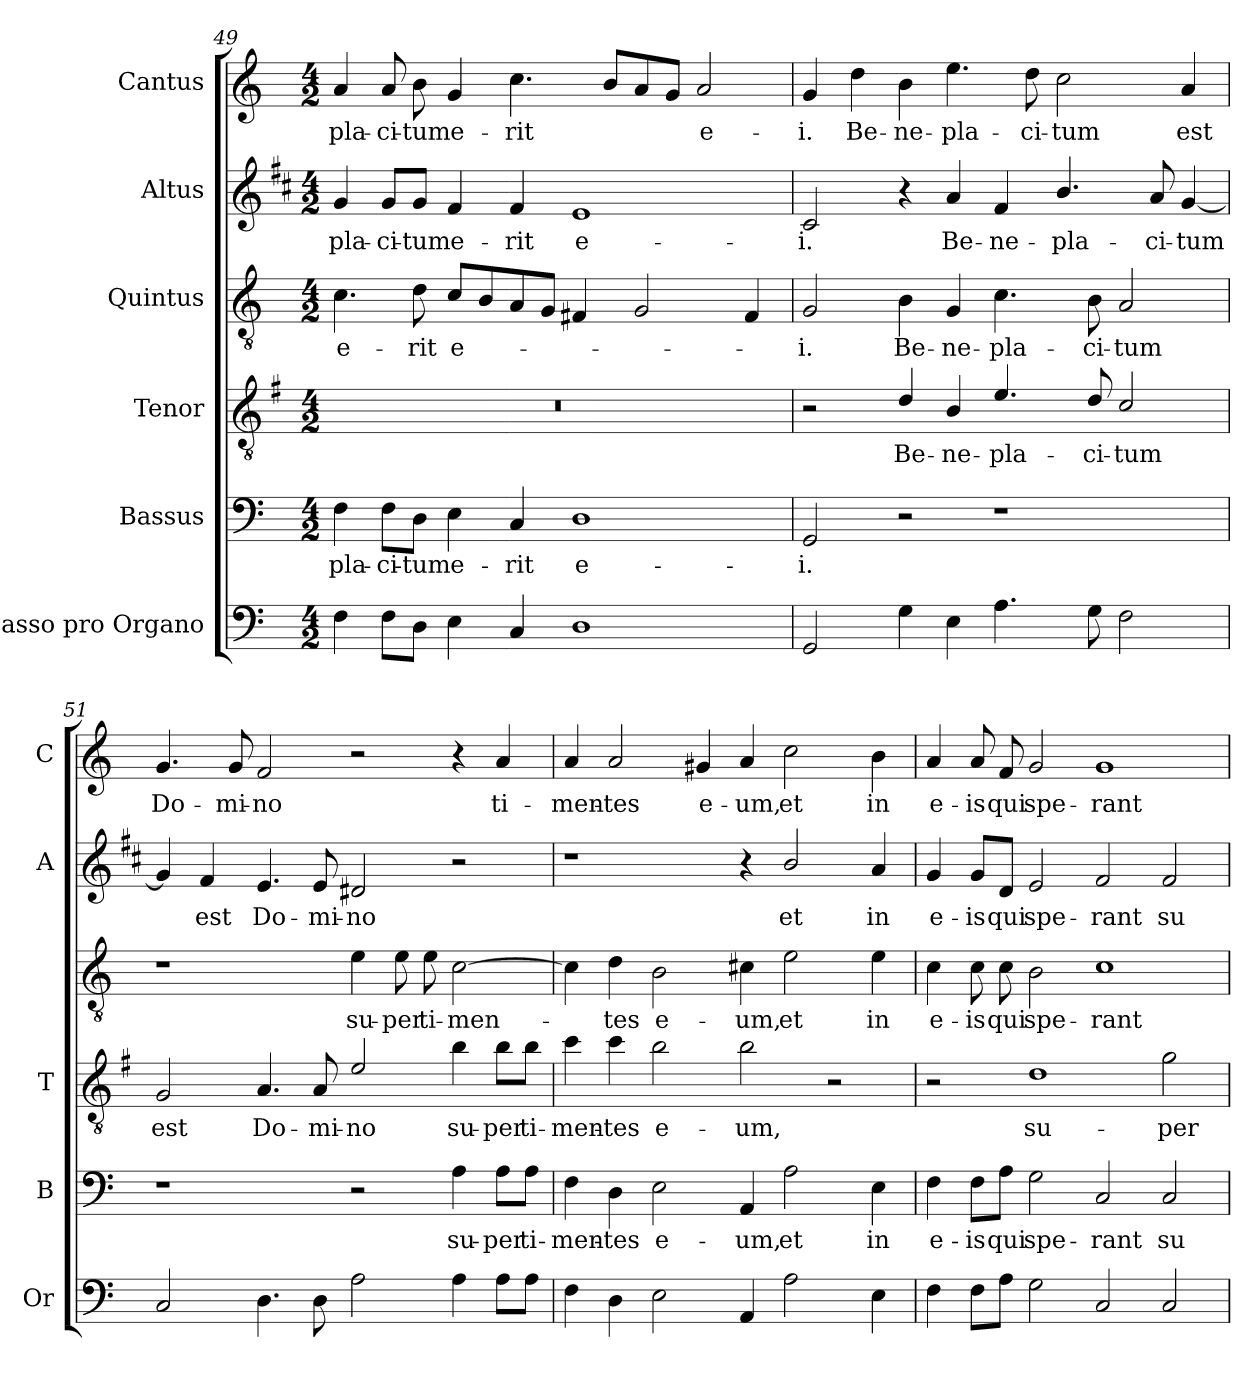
**kern	**kern	**text	**kern	**text	**kern	**text	**kern	**text	**kern	**text
*part6	*part5	*part5	*part4	*part4	*part3	*part3	*part2	*part2	*part1	*part1
*staff6	*staff5	*staff5	*staff4	*staff4	*staff3	*staff3	*staff2	*staff2	*staff1	*staff1
*I"Basso pro Organo	*I"Bassus	*	*I"Tenor	*	*I"Quintus	*	*I"Altus	*	*I"Cantus	*
*I'Or	*I'B	*	*I'T	*	*	*	*I'A	*	*I'C	*
*clefF4	*clefF4	*	*clefGv2	*	*clefGv2	*	*clefG2	*	*clefG2	*
*	*	*	*ITrd4c7	*	*	*	*ITrd1c2	*	*	*
*k[]	*k[]	*	*k[]	*	*k[]	*	*k[]	*	*k[]	*
*C:	*C:	*	*C:	*	*C:	*	*C:	*	*C:	*
*M4/2	*M4/2	*	*M4/2	*	*M4/2	*	*M4/2	*	*M4/2	*
=49	=49	=49	=49	=49	=49	=49	=49	=49	=49	=49
!	!	!LO:LY:b	!	!	!	!LO:LY:b	!	!LO:LY:b	!	!LO:LY:b
4F\	4F\	-pla-	0r	.	4.c\	e-	4f/	-pla-	4a/	-pla-
!	!	!LO:LY:b	!	!	!	!	!	!LO:LY:b	!	!LO:LY:b
8F\L	8F\L	-ci-	.	.	.	.	8f/L	-ci-	8a/	-ci-
!	!	!LO:LY:b	!	!	!	!LO:LY:b	!	!LO:LY:b	!	!LO:LY:b
8D\J	8D\J	-tum	.	.	8d\	-rit	8f/J	-tum	8b\	-tum
!	!	!LO:LY:b	!	!	!	!LO:LY:b	!	!LO:LY:b	!	!LO:LY:b
4E\	4E\	e-	.	.	8c/L	e-	4e/	e-	4g/	e-
.	.	.	.	.	8B/	.	.	.	.	.
!	!	!LO:LY:b	!	!	!	!	!	!LO:LY:b	!	!LO:LY:b
4C/	4C/	-rit	.	.	8A/	.	4e/	-rit	4.cc\	-rit
.	.	.	.	.	8G/J	.	.	.	.	.
!	!	!LO:LY:b	!	!	!	!	!	!LO:LY:b	!	!
1D	1D	e-	.	.	4F#X/	.	1d	e-	.	.
.	.	.	.	.	.	.	.	.	8b/L	.
.	.	.	.	.	2G/	.	.	.	8a/	.
.	.	.	.	.	.	.	.	.	8g/J	.
!	!	!	!	!	!	!	!	!	!	!LO:LY:b
.	.	.	.	.	.	.	.	.	2a/	e-
.	.	.	.	.	4F#/	.	.	.	.	.
!!LO:LB:g=z
=50	=50	=50	=50	=50	=50	=50	=50	=50	=50	=50
!	!	!LO:LY:b	!	!	!	!LO:LY:b	!	!LO:LY:b	!	!LO:LY:b
2GG/	2GG/	-i.	2r	.	2G/	-i.	2B/	-i.	4g/	-i.
!	!	!	!	!	!	!	!	!	!	!LO:LY:b
.	.	.	.	.	.	.	.	.	4dd\	Be-
!	!	!	!	!LO:LY:b	!	!LO:LY:b	!	!	!	!LO:LY:b
4G\	2r	.	4G/	Be-	4B\	Be-	4r	.	4b\	-ne-
!	!	!	!	!LO:LY:b	!	!LO:LY:b	!	!LO:LY:b	!	!LO:LY:b
4E\	.	.	4E/	-ne-	4G/	-ne-	4g/	Be-	4.ee\	-pla-
!	!	!	!	!LO:LY:b	!	!LO:LY:b	!	!LO:LY:b	!	!
4.A\	1r	.	4.A/	-pla-	4.c\	-pla-	4e/	-ne-	.	.
!	!	!	!	!	!	!	!	!	!	!LO:LY:b
.	.	.	.	.	.	.	.	.	8dd\	-ci-
!	!	!	!	!	!	!	!	!LO:LY:b	!	!LO:LY:b
.	.	.	.	.	.	.	4.a/	-pla-	2cc\	-tum
!	!	!	!	!LO:LY:b	!	!LO:LY:b	!	!	!	!
8G\	.	.	8G/	-ci-	8B\	-ci-	.	.	.	.
!	!	!	!	!LO:LY:b	!	!LO:LY:b	!	!	!	!
2F\	.	.	2F/	-tum	2A/	-tum	.	.	.	.
!	!	!	!	!	!	!	!	!LO:LY:b	!	!
.	.	.	.	.	.	.	8g/	-ci-	.	.
!	!	!	!	!	!	!	!	!LO:LY:b	!	!LO:LY:b
.	.	.	.	.	.	.	[4f/	-tum	4a/	est
=51	=51	=51	=51	=51	=51	=51	=51	=51	=51	=51
!	!	!	!	!LO:LY:b	!	!	!	!	!	!LO:LY:b
2C/	1r	.	2C/	est	1r	.	4f/]	.	4.g/	Do-
!	!	!	!	!	!	!	!	!LO:LY:b	!	!
.	.	.	.	.	.	.	4e/	est	.	.
!	!	!	!	!	!	!	!	!	!	!LO:LY:b
.	.	.	.	.	.	.	.	.	8g/	-mi-
!	!	!	!	!LO:LY:b	!	!	!	!LO:LY:b	!	!LO:LY:b
4.D\	.	.	4.D/	Do-	.	.	4.d/	Do-	2f/	-no
!	!	!	!	!LO:LY:b	!	!	!	!LO:LY:b	!	!
8D\	.	.	8D/	-mi-	.	.	8d/	-mi-	.	.
!	!	!	!	!LO:LY:b	!	!LO:LY:b	!	!LO:LY:b	!	!
2A\	2r	.	2A/	-no	4e\	su-	2c#X/	-no	2r	.
!	!	!	!	!	!	!LO:LY:b	!	!	!	!
.	.	.	.	.	8e\	-per	.	.	.	.
!	!	!	!	!	!	!LO:LY:b	!	!	!	!
.	.	.	.	.	8e\	ti-	.	.	.	.
!	!	!LO:LY:b	!	!LO:LY:b	!	!LO:LY:b	!	!	!	!
4A\	4A\	su-	4e\	su-	[2c\	-men-	2r	.	4r	.
!	!	!LO:LY:b	!	!LO:LY:b	!	!	!	!	!	!LO:LY:b
8A\L	8A\L	-per	8e\L	-per	.	.	.	.	4a/	ti-
!	!	!LO:LY:b	!	!LO:LY:b	!	!	!	!	!	!
8A\J	8A\J	ti-	8e\J	ti-	.	.	.	.	.	.
=52	=52	=52	=52	=52	=52	=52	=52	=52	=52	=52
!	!	!LO:LY:b	!	!LO:LY:b	!	!	!	!	!	!LO:LY:b
4F\	4F\	-men-	4f\	-men-	4c\]	.	1r	.	4a/	-men-
!	!	!LO:LY:b	!	!LO:LY:b	!	!LO:LY:b	!	!	!	!LO:LY:b
4D\	4D\	-tes	4f\	-tes	4d\	-tes	.	.	2a/	-tes
!	!	!LO:LY:b	!	!LO:LY:b	!	!LO:LY:b	!	!	!	!
2E\	2E\	e-	2e\	e-	2B\	e-	.	.	.	.
!	!	!	!	!	!	!	!	!	!	!LO:LY:b
.	.	.	.	.	.	.	.	.	4g#X/	e-
!	!	!LO:LY:b	!	!LO:LY:b	!	!LO:LY:b	!	!	!	!LO:LY:b
4AA/	4AA/	-um,	2e\	-um,	4c#X\	-um,	4r	.	4a/	-um,
!	!	!LO:LY:b	!	!	!	!LO:LY:b	!	!LO:LY:b	!	!LO:LY:b
2A\	2A\	et	.	.	2e\	et	2a/	et	2cc\	et
.	.	.	2r	.	.	.	.	.	.	.
!	!	!LO:LY:b	!	!	!	!LO:LY:b	!	!LO:LY:b	!	!LO:LY:b
4E\	4E\	in	.	.	4e\	in	4g/	in	4b\	in
!!LO:LB:g=z
=53	=53	=53	=53	=53	=53	=53	=53	=53	=53	=53
!	!	!LO:LY:b	!	!	!	!LO:LY:b	!	!LO:LY:b	!	!LO:LY:b
4F\	4F\	e-	2r	.	4c\	e-	4f/	e-	4a/	e-
!	!	!LO:LY:b	!	!	!	!LO:LY:b	!	!LO:LY:b	!	!LO:LY:b
8F\L	8F\L	-is	.	.	8c\	-is	8f/L	-is	8a/	-is
!	!	!LO:LY:b	!	!	!	!LO:LY:b	!	!LO:LY:b	!	!LO:LY:b
8A\J	8A\J	qui	.	.	8c\	qui	8c/J	qui	8f/	qui
!	!	!LO:LY:b	!	!LO:LY:b	!	!LO:LY:b	!	!LO:LY:b	!	!LO:LY:b
2G\	2G\	spe-	1G	su-	2B\	spe-	2d/	spe-	2g/	spe-
!	!	!LO:LY:b	!	!	!	!LO:LY:b	!	!LO:LY:b	!	!LO:LY:b
2C/	2C/	-rant	.	.	1c	-rant	2e/	-rant	1g	-rant
!	!	!LO:LY:b	!	!LO:LY:b	!	!	!	!LO:LY:b	!	!
2C/	2C/	su-	2c\	-per	.	.	2e/	su-	.	.
=	=	=	=	=	=	=	=	=	=	=
*-	*-	*-	*-	*-	*-	*-	*-	*-	*-	*-
